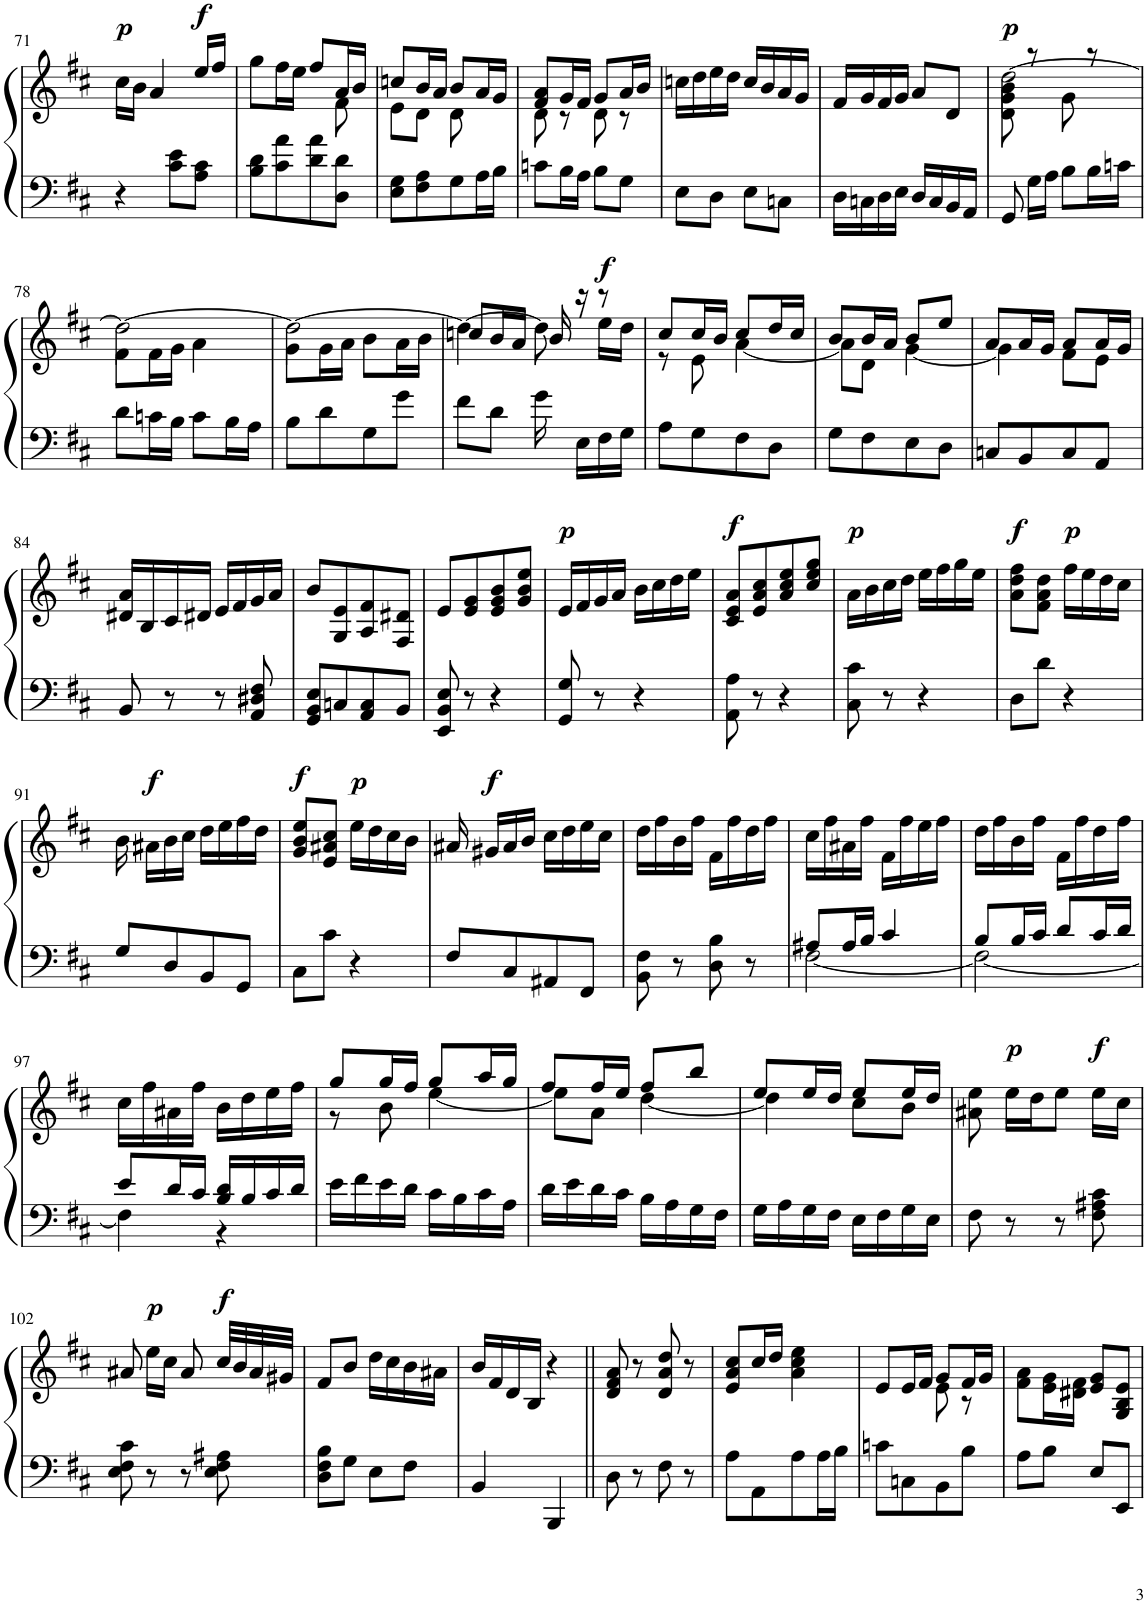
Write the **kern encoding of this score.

**kern	**kern	**dynam
*part1	*part1	*part1
*staff2	*staff1	*staff1/2
*I"Csembaló	*	*
*I'Csem.	*	*
!!LO:PB:g=z
*clefF4	*clefG2	*
*k[f#c#]	*k[f#c#]	*
*M2/4	*M2/4	*
=71	=71	=71
!	!	!LO:DY:a
4r	16cc#\LL	p
.	16b\JJ	.
.	4a/	.
8c#\ 8e\L	.	.
!	!	!LO:DY:a
8A\ 8c#\J	16ee/LL	f
.	16ff#/JJ	.
=72	=72	=72
*	*^	*
8B\ 8d\L	8gg\L	4.ryy	.
8c#\ 8a\	16ff#\L	.	.
.	16ee\JJ	.	.
8d\ 8a\	8ff#/L	.	.
8D\ 8d\J	16a/L	8f#\	.
.	16b/JJ	.	.
=73	=73	=73	=73
8E\ 8G\L	8ccn/L	8e\L	.
8F#\ 8A\	16b/L	8d\J	.
.	16a/JJ	.	.
8G\	8b/L	8d\	.
16A\L	16a/L	8ryy	.
16B\JJ	16g/JJ	.	.
=74	=74	=74	=74
8cn\L	8f#/ 8a/L	8d\	.
16B\L	16g/L	8r	.
16A\JJ	16f#/JJ	.	.
8B\L	8g/L	8d\	.
8G\J	16a/L	8r	.
.	16b/JJ	.	.
*	*v	*v	*
=75	=75	=75
8E\L	16ccn\LL	.
.	16dd\	.
8D\J	16ee\	.
.	16dd\JJ	.
8E\L	16cc/LL	.
.	16b/	.
8Cn\J	16a/	.
.	16g/JJ	.
=76	=76	=76
16D\LL	16f#/LL	.
16Cn\	16g/	.
16D\	16f#/	.
16E\JJ	16g/JJ	.
16D/LL	8a/L	.
16C/	.	.
16BB/	8d/J	.
16AA/JJ	.	.
=77	=77	=77
*	*^	*
!	!	!	!LO:DY:a
8GG/	8d\ 8g\ 8b\	[>2dd\	p
16G\LL	8r	.	.
16A\JJ	.	.	.
8B\L	8g\	.	.
16B\L	8r	.	.
16cn\JJ	.	.	.
!!LO:LB:g=z	!!
=78	=78	=78	=78
8d\L	8f#\L	2dd\_	.
16cn\L	16f#\L	.	.
16B\JJ	16g\JJ	.	.
8c\L	4a\	.	.
16B\L	.	.	.
16A\JJ	.	.	.
=79	=79	=79	=79
8B\L	8g\L	2dd\_	.
8d\	16g\L	.	.
.	16a\JJ	.	.
8G\	8b\L	.	.
8g\J	16a\L	.	.
.	16b\JJ	.	.
=80	=80	=80	=80
8f#\L	8ccn/L	4dd\_	.
8d\J	16b/L	.	.
.	16a/JJ	.	.
16g\	16b/	8dd\]	.
16E\LL	16r	.	.
!	!	!	!LO:DY:a
16F#\	8r	16ee\LL	f
16G\JJ	.	16dd\JJ	.
=81	=81	=81	=81
8A\L	8cc#/L	8r	.
8G\	16cc#/L	8e\	.
.	16b/JJ	.	.
8F#\	8cc#/L	[4a\	.
8D\J	16dd/L	.	.
.	16cc#/JJ	.	.
=82	=82	=82	=82
8G\L	8b/L	8a\L]	.
8F#\	16b/L	8d\J	.
.	16a/JJ	.	.
8E\	8b/L	[4g\	.
8D\J	8ee/J	.	.
=83	=83	=83	=83
8Cn/L	8a/L	4g\]	.
8BB/	16a/L	.	.
.	16g/JJ	.	.
8C/	8a/L	8f#\L	.
8AA/J	16a/L	8e\J	.
.	16g/JJ	.	.
*	*v	*v	*
!!LO:LB:g=z
=84	=84	=84
8BB/	16d#X/ 16a/LL	.
.	16B/	.
8r	16c#/	.
.	16d#X/JJ	.
8r	16e/LL	.
.	16f#/	.
8AA/ 8D#X/ 8F#/	16g/	.
.	16a/JJ	.
=85	=85	=85
8GG/ 8BB/ 8E/L	8b/L	.
8Cn/	8G/ 8e/	.
8AA/ 8C/	8A/ 8f#/	.
8BB/J	8F#/ 8d#X/J	.
=86	=86	=86
8EE/ 8BB/ 8E/	8e/L	.
8r	8e/ 8g/	.
4r	8e/ 8g/ 8b/	.
.	8g/ 8b/ 8ee/J	.
=87	=87	=87
!	!	!LO:DY:a
8GG/ 8G/	16e/LL	p
.	16f#/	.
8r	16g/	.
.	16a/JJ	.
4r	16b\LL	.
.	16cc#\	.
.	16dd\	.
.	16ee\JJ	.
=88	=88	=88
!	!	!LO:DY:a
8AA\ 8A\	8c#/ 8e/ 8a/L	f
8r	8e/ 8a/ 8cc#/	.
4r	8a/ 8cc#/ 8ee/	.
.	8cc#/ 8ee/ 8gg/J	.
=89	=89	=89
!	!	!LO:DY:a
8C#\ 8c#\	16a\LL	p
.	16b\	.
8r	16cc#\	.
.	16dd\JJ	.
4r	16ee\LL	.
.	16ff#\	.
.	16gg\	.
.	16ee\JJ	.
=90	=90	=90
!	!	!LO:DY:a
8D\L	8a\ 8dd\ 8ff#\L	f
8d\J	8f#\ 8a\ 8dd\J	.
!	!	!LO:DY:a
4r	16ff#\LL	p
.	16ee\	.
.	16dd\	.
.	16cc#\JJ	.
!!LO:LB:g=z
=91	=91	=91
8G/L	16b\	.
!	!	!LO:DY:a
.	16a#X\LL	f
8D/	16b\	.
.	16cc#\JJ	.
8BB/	16dd\LL	.
.	16ee\	.
8GG/J	16ff#\	.
.	16dd\JJ	.
=92	=92	=92
!	!	!LO:DY:a
8C#\L	8g/ 8b/ 8ee/L	f
8c#\J	8e/ 8a#X/ 8cc#/J	.
!	!	!LO:DY:a
4r	16ee\LL	p
.	16dd\	.
.	16cc#\	.
.	16b\JJ	.
=93	=93	=93
8F#/L	16a#X/	.
!	!	!LO:DY:a
.	16g#X/LL	f
8C#/	16a#/	.
.	16b/JJ	.
8AA#X/	16cc#\LL	.
.	16dd\	.
8FF#/J	16ee\	.
.	16cc#\JJ	.
=94	=94	=94
8BB\ 8F#\	16dd\LL	.
.	16ff#\	.
8r	16b\	.
.	16ff#\JJ	.
8D\ 8B\	16f#\LL	.
.	16ff#\	.
8r	16dd\	.
.	16ff#\JJ	.
=95	=95	=95
*^	*	*
8A#X/L	[2F#\	16cc#\LL	.
.	.	16ff#\	.
16A#/L	.	16a#X\	.
16B/JJ	.	16ff#\JJ	.
4c#/	.	16f#\LL	.
.	.	16ff#\	.
.	.	16ee\	.
.	.	16ff#\JJ	.
=96	=96	=96	=96
8B/L	2F#\_	16dd\LL	.
.	.	16ff#\	.
16B/L	.	16b\	.
16c#/JJ	.	16ff#\JJ	.
8d/L	.	16f#\LL	.
.	.	16ff#\	.
16c#/L	.	16dd\	.
16d/JJ	.	16ff#\JJ	.
!!LO:LB:g=z
=97	=97	=97	=97
8e/L	4F#\]	16cc#\LL	.
.	.	16ff#\	.
16d/L	.	16a#X\	.
16c#/JJ	.	16ff#\JJ	.
16B/ 16d/LL	4r	16b\LL	.
16B/	.	16dd\	.
16c#/	.	16ee\	.
16d/JJ	.	16ff#\JJ	.
*v	*v	*	*
=98	=98	=98
*	*^	*
16e\LL	8gg/L	8r	.
16f#\	.	.	.
16e\	16gg/L	8b\	.
16d\JJ	16ff#/JJ	.	.
16c#\LL	8gg/L	[4ee\	.
16B\	.	.	.
16c#\	16aa/L	.	.
16A\JJ	16gg/JJ	.	.
=99	=99	=99	=99
16d\LL	8ff#/L	8ee\L]	.
16e\	.	.	.
16d\	16ff#/L	8a\J	.
16c#\JJ	16ee/JJ	.	.
16B\LL	8ff#/L	[4dd\	.
16A\	.	.	.
16G\	8bb/J	.	.
16F#\JJ	.	.	.
=100	=100	=100	=100
16G\LL	8ee/L	4dd\]	.
16A\	.	.	.
16G\	16ee/L	.	.
16F#\JJ	16dd/JJ	.	.
16E\LL	8ee/L	8cc#\L	.
16F#\	.	.	.
16G\	16ee/L	8b\J	.
16E\JJ	16dd/JJ	.	.
*	*v	*v	*
=101	=101	=101
8F#\	8a#X\ 8ee\	.
!	!	!LO:DY:a
8r	16ee\LL	p
.	16dd\J	.
8r	8ee\J	.
!	!	!LO:DY:a
8F#\ 8A#X\ 8c#\	16ee\LL	f
.	16cc#\JJ	.
!!LO:LB:g=z
=102	=102	=102
8E\ 8F#\ 8c#\	8a#X/	.
!	!	!LO:DY:a
8r	16ee\LL	p
.	16cc#\JJ	.
8r	8a#/	.
!	!	!LO:DY:a
8E\ 8F#\ 8A#X\	32cc#/LLL	f
.	32b/	.
.	32a#/	.
.	32g#X/JJJ	.
=103	=103	=103
8D\ 8F#\ 8B\L	8f#/L	.
8G\J	8b/J	.
8E\L	16dd\LL	.
.	16cc#\	.
8F#\J	16b\	.
.	16a#X\JJ	.
=104	=104	=104
4BB/	16b/LL	.
.	16f#/	.
.	16d/	.
.	16B/JJ	.
4BBB/	4r	.
=105||	=105||	=105||
8D\	8d/ 8f#/ 8a/	.
8r	8r	.
8F#\	8d/ 8a/ 8dd/	.
8r	8r	.
=106	=106	=106
8A\L	8e/ 8a/ 8cc#/L	.
8AA\	16cc#/L	.
.	16dd/JJ	.
8A\	4a\ 4cc#\ 4ee\	.
16A\L	.	.
16B\JJ	.	.
=107	=107	=107
*	*^	*
8cn\L	8e/L	4ryy	.
8Cn\	16e/L	.	.
.	16f#/JJ	.	.
8BB\	8g/L	8e\	.
8B\J	16f#/L	8r	.
.	16g/JJ	.	.
*	*v	*v	*
=108	=108	=108
8A\L	8f#\ 8a\L	.
8B\J	16e\ 16g\L	.
.	16d#X\ 16f#\JJ	.
8E/L	8e/ 8g/L	.
8EE/J	8G/ 8B/ 8e/J	.
=	=	=
*-	*-	*-
